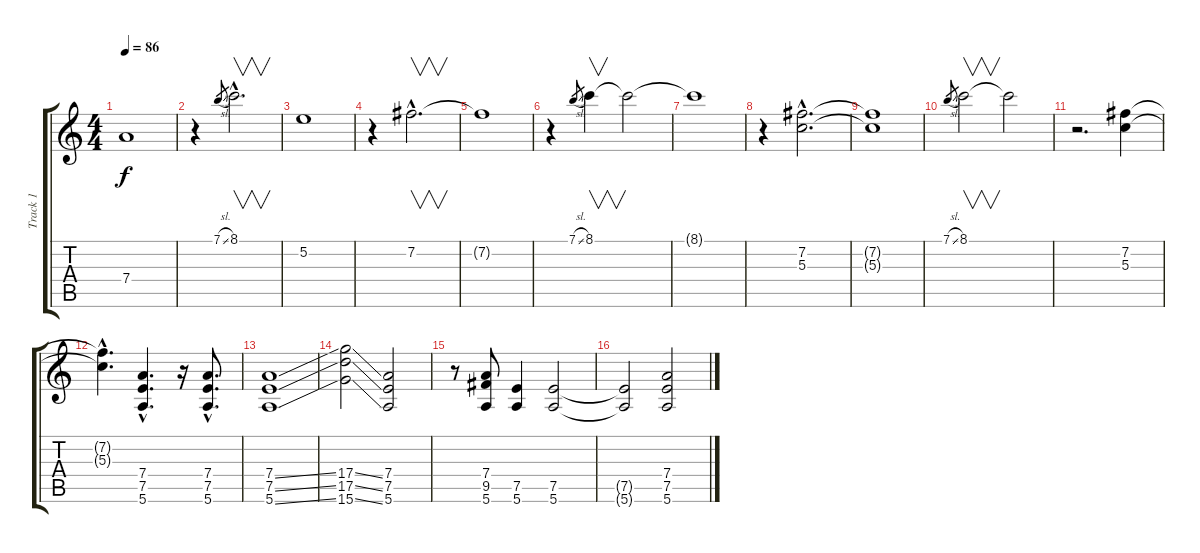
\track ("Track 1" "Track 1") {instrument overdrivenguitar}
\staff {score tabs}
\tuning (E4 B3 G3 D3 A2 E2) {hide}
\ts (4 4)
\tempo 86
\clef g2
\ks c
7.4{t}.1{dy f} |
r.4 7.1{sl}.8{gr} 8.1{hac}.2{v d} |
5.2.1 |
r.4 7.2{hac}.2{v d} |
7.2{t}.1 |
r.4 7.1{sl}.8{gr} 8.1.4{v} 8.1{t}.2 |
8.1{t}.1 |
r.4 (7.2{hac} 5.3{hac}).2{d} |
(7.2{t} 5.3{t}).1 |
7.1{sl}.8{gr} 8.1.2{v} 8.1{t}.2 |
r.2{d} (7.2 5.3).4 |
(7.2{hac t} 5.3{hac t}).4{d} (7.4{hac} 7.5{hac} 5.6{hac}).4{d instrument overdrivenguitar} r.16 (7.4{hac} 7.5{hac} 5.6{hac}).8{d} |
(7.4{ss} 7.5{ss} 5.6{ss}).1 |
(17.4{ss} 17.5{ss} 15.6{ss}).2 (7.4 7.5 5.6).2 |
r.8 (7.4 9.5 5.6).8 (7.5 5.6).4 (7.5 5.6).2 |
(7.5{t} 5.6{t}).2 (7.4 7.5 5.6).2
